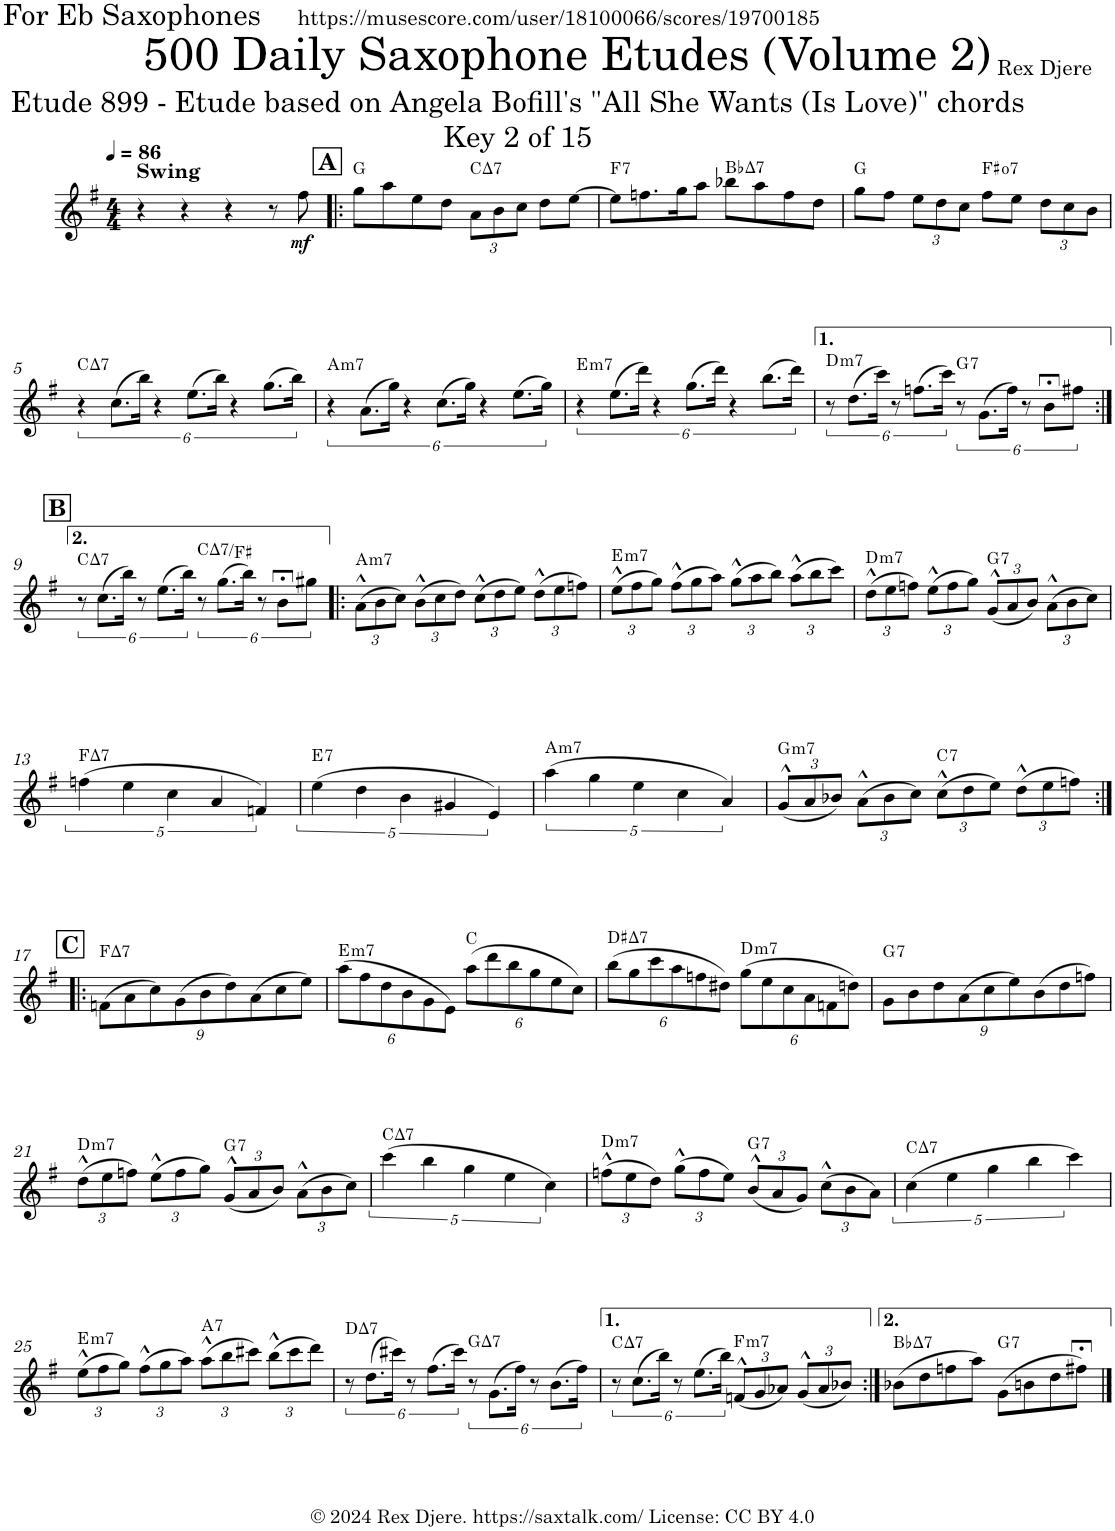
**kern	**dynam	**harte
*part1	*part1	*part1
*staff1	*staff1	*
*I"Alto Saxophone	*	*
*I'A. Sax.	*	*
*clefG2	*	*
*Trd5c9	*	*
*k[f#]	*	*
*M4/4	*	*
*MM86	*	*
=1	=1	=1
!LO:TX:a:B:t=Swing	!	!
4r	.	.
4r	.	.
4r	.	.
8r	.	.
!	!LO:DY:b	!
8ff#\	mf	.
!!LO:REH:place=s1:a:B:cj:fs=14:t=A
=2!|:	=2!|:	=2!|:
8gg\L	.	G:maj
8aa\	.	.
8ee\	.	.
8dd\J	.	.
*Xbrackettup	*	*
!	!	!LO:H:kt=7
12a\L	.	C:maj7
12b\	.	.
12cc\J	.	.
8dd\L	.	.
[8ee\J	.	.
=3	=3	=3
!	!	!LO:H:kt=7
8ee\L]	.	F:7
8.ffn\	.	.
16gg\K	.	.
8aa\J	.	.
!	!	!LO:H:kt=7
8bb-X\L	.	Bb:maj7
8aa\	.	.
8ff\	.	.
8dd\J	.	.
=4	=4	=4
8gg\L	.	G:maj
8ff#\J	.	.
12ee\L	.	.
12dd\	.	.
12cc\J	.	.
!	!	!LO:H:kt=7
8ff#\L	.	F#:dim7
8ee\J	.	.
12dd\L	.	.
12cc\	.	.
12b\J	.	.
!!LO:LB:g=z
=5	=5	=5
*brackettup	*	*
!	!	!LO:H:kt=7
6r	.	C:maj7
(12.cc\L	.	.
24bb\Jk)	.	.
6r	.	.
(12.ee\L	.	.
24bb\Jk)	.	.
6r	.	.
(12.gg\L	.	.
24bb\Jk)	.	.
=6	=6	=6
!	!	!LO:H:kt=m7
6r	.	A:min7
(12.a\L	.	.
24gg\Jk)	.	.
6r	.	.
(12.cc\L	.	.
24gg\Jk)	.	.
6r	.	.
(12.ee\L	.	.
24gg\Jk)	.	.
=7	=7	=7
!	!	!LO:H:kt=m7
6r	.	E:min7
(12.ee\L	.	.
24ddd\Jk)	.	.
6r	.	.
(12.gg\L	.	.
24ddd\Jk)	.	.
6r	.	.
(12.bb\L	.	.
24ddd\Jk)	.	.
=8	=8	=8
!	!	!LO:H:kt=m7
12r	.	D:min7
(12.dd\L	.	.
24ccc\Jk)	.	.
12r	.	.
(12.ffn\L	.	.
24ccc\Jk)	.	.
!	!	!LO:H:kt=7
12r	.	G:7
(12.g\L	.	.
24ff\Jk)	.	.
12r	.	.
12b;<\L	.	.
12ff#X\J	.	.
!!LO:LB:g=z
!!LO:REH:place=s1:a:B:cj:fs=14:t=B
=9:|!	=9:|!	=9:|!
!	!	!LO:H:kt=7
12r	.	C:maj7
(12.cc\L	.	.
24bb\Jk)	.	.
12r	.	.
(12.ee\L	.	.
24bb\Jk)	.	.
!	!	!LO:H:kt=7
12r	.	C:maj7/#4
(12.gg\L	.	.
24bb\Jk)	.	.
12r	.	.
12b;<\L	.	.
12gg#X\J	.	.
=10!|:	=10!|:	=10!|:
*Xbrackettup	*	*
!	!	!LO:H:kt=m7
(12a^^\L	.	A:min7
12b\	.	.
12cc\J)	.	.
(12b^^\L	.	.
12cc\	.	.
12dd\J)	.	.
(12cc^^\L	.	.
12dd\	.	.
12ee\J)	.	.
(12dd^^\L	.	.
12ee\	.	.
12ffn\J)	.	.
=11	=11	=11
!	!	!LO:H:kt=m7
(12ee^^\L	.	E:min7
12ff#\	.	.
12gg\J)	.	.
(12ff#^^\L	.	.
12gg\	.	.
12aa\J)	.	.
(12gg^^\L	.	.
12aa\	.	.
12bb\J)	.	.
(12aa^^\L	.	.
12bb\	.	.
12ccc\J)	.	.
=12	=12	=12
!	!	!LO:H:kt=m7
(12dd^^\L	.	D:min7
12ee\	.	.
12ffn\J)	.	.
(12ee^^\L	.	.
12ff\	.	.
12gg\J)	.	.
!	!	!LO:H:kt=7
(12g^^/L	.	G:7
12a/	.	.
12b/J)	.	.
(12a^^\L	.	.
12b\	.	.
12cc\J)	.	.
!!LO:LB:g=z
=13	=13	=13
*brackettup	*	*
!	!	!LO:H:kt=7
(5ffn\	.	F:maj7
5ee\	.	.
5cc\	.	.
5a/	.	.
5fn/)	.	.
=14	=14	=14
!	!	!LO:H:kt=7
(5ee\	.	E:7
5dd\	.	.
5b\	.	.
5g#X/	.	.
5e/)	.	.
=15	=15	=15
!	!	!LO:H:kt=m7
(5aa\	.	A:min7
5gg\	.	.
5ee\	.	.
5cc\	.	.
5a/)	.	.
=16	=16	=16
*Xbrackettup	*	*
!	!	!LO:H:kt=m7
(12g^^/L	.	G:min7
12a/	.	.
12b-X/J)	.	.
(12a^^\L	.	.
12b-\	.	.
12cc\J)	.	.
!	!	!LO:H:kt=7
(12cc^^\L	.	C:7
12dd\	.	.
12ee\J)	.	.
(12dd^^\L	.	.
12ee\	.	.
12ffn\J)	.	.
!!LO:LB:g=z
!!LO:REH:place=s1:a:B:cj:fs=14:t=C
=17:|!|:	=17:|!|:	=17:|!|:
!	!	!LO:H:kt=7
(9fn\L	.	F:maj7
9a\	.	.
9cc\)	.	.
(9g\	.	.
9b\	.	.
9dd\)	.	.
(9a\	.	.
9cc\	.	.
9ee\J)	.	.
=18	=18	=18
!	!	!LO:H:kt=m7
(12aa\L	.	E:min7
12ff#\	.	.
12dd\	.	.
12b\	.	.
12g\	.	.
12e\J)	.	.
(12aa\L	.	C:maj
12ddd\	.	.
12bb\	.	.
12gg\	.	.
12ee\	.	.
12cc\J)	.	.
=19	=19	=19
!	!	!LO:H:kt=7
(12bb\L	.	D#:maj7
12gg\	.	.
12ccc\	.	.
12aa\	.	.
12ffn\	.	.
12dd#X\J)	.	.
!	!	!LO:H:kt=m7
(12gg\L	.	D:min7
12ee\	.	.
12cc\	.	.
12a\	.	.
12fn\	.	.
12ddn\J)	.	.
=20	=20	=20
!	!	!LO:H:kt=7
9g\L	.	G:7
9b\	.	.
9dd\	.	.
(9a\	.	.
9cc\	.	.
9ee\)	.	.
(9b\	.	.
9dd\	.	.
9ffn\J)	.	.
!!LO:LB:g=z
=21	=21	=21
!	!	!LO:H:kt=m7
(12dd^^\L	.	D:min7
12ee\	.	.
12ffn\J)	.	.
(12ee^^\L	.	.
12ff\	.	.
12gg\J)	.	.
!	!	!LO:H:kt=7
(12g^^/L	.	G:7
12a/	.	.
12b/J)	.	.
(12a^^\L	.	.
12b\	.	.
12cc\J)	.	.
=22	=22	=22
*brackettup	*	*
!	!	!LO:H:kt=7
(5ccc\	.	C:maj7
5bb\	.	.
5gg\	.	.
5ee\	.	.
5cc\)	.	.
=23	=23	=23
*Xbrackettup	*	*
!	!	!LO:H:kt=m7
(12ffn^^\L	.	D:min7
12ee\	.	.
12dd\J)	.	.
(12gg^^\L	.	.
12ff\	.	.
12ee\J)	.	.
!	!	!LO:H:kt=7
(12b^^/L	.	G:7
12a/	.	.
12g/J)	.	.
(12cc^^\L	.	.
12b\	.	.
12a\J)	.	.
=24	=24	=24
*brackettup	*	*
!	!	!LO:H:kt=7
(5cc\	.	C:maj7
5ee\	.	.
5gg\	.	.
5bb\	.	.
5ccc\)	.	.
!!LO:LB:g=z
=25	=25	=25
*Xbrackettup	*	*
!	!	!LO:H:kt=m7
(12ee^^\L	.	E:min7
12ff#\	.	.
12gg\J)	.	.
(12ff#^^\L	.	.
12gg\	.	.
12aa\J)	.	.
!	!	!LO:H:kt=7
(12aa^^\L	.	A:7
12bb\	.	.
12ccc#X\J)	.	.
(12bb^^\L	.	.
12ccc#\	.	.
12ddd\J)	.	.
=26	=26	=26
*brackettup	*	*
!	!	!LO:H:kt=7
12r	.	D:maj7
(12.dd\L	.	.
24ccc#X\Jk)	.	.
12r	.	.
(12.ff#\L	.	.
24ccc#\Jk)	.	.
!	!	!LO:H:kt=7
12r	.	G:maj7
(12.g\L	.	.
24ff#\Jk)	.	.
12r	.	.
(12.b\L	.	.
24ff#\Jk)	.	.
=27	=27	=27
!	!	!LO:H:kt=7
12r	.	C:maj7
(12.cc\L	.	.
24bb\Jk)	.	.
12r	.	.
(12.ee\L	.	.
24bb\Jk)	.	.
*Xbrackettup	*	*
!	!	!LO:H:kt=m7
(12fn^^/L	.	F:min7
12g/	.	.
12a-X/J)	.	.
(12g^^/L	.	.
12a-/	.	.
12b-X/J)	.	.
=28:|!	=28:|!	=28:|!
!	!	!LO:H:kt=7
(8b-X\L	.	Bb:maj7
8dd\	.	.
8ffn\	.	.
8aa\J)	.	.
!	!	!LO:H:kt=7
(8g\L	.	G:7
8bn\	.	.
8dd\	.	.
8ff#X;<\J)	.	.
==	==	==
*-	*-	*-
